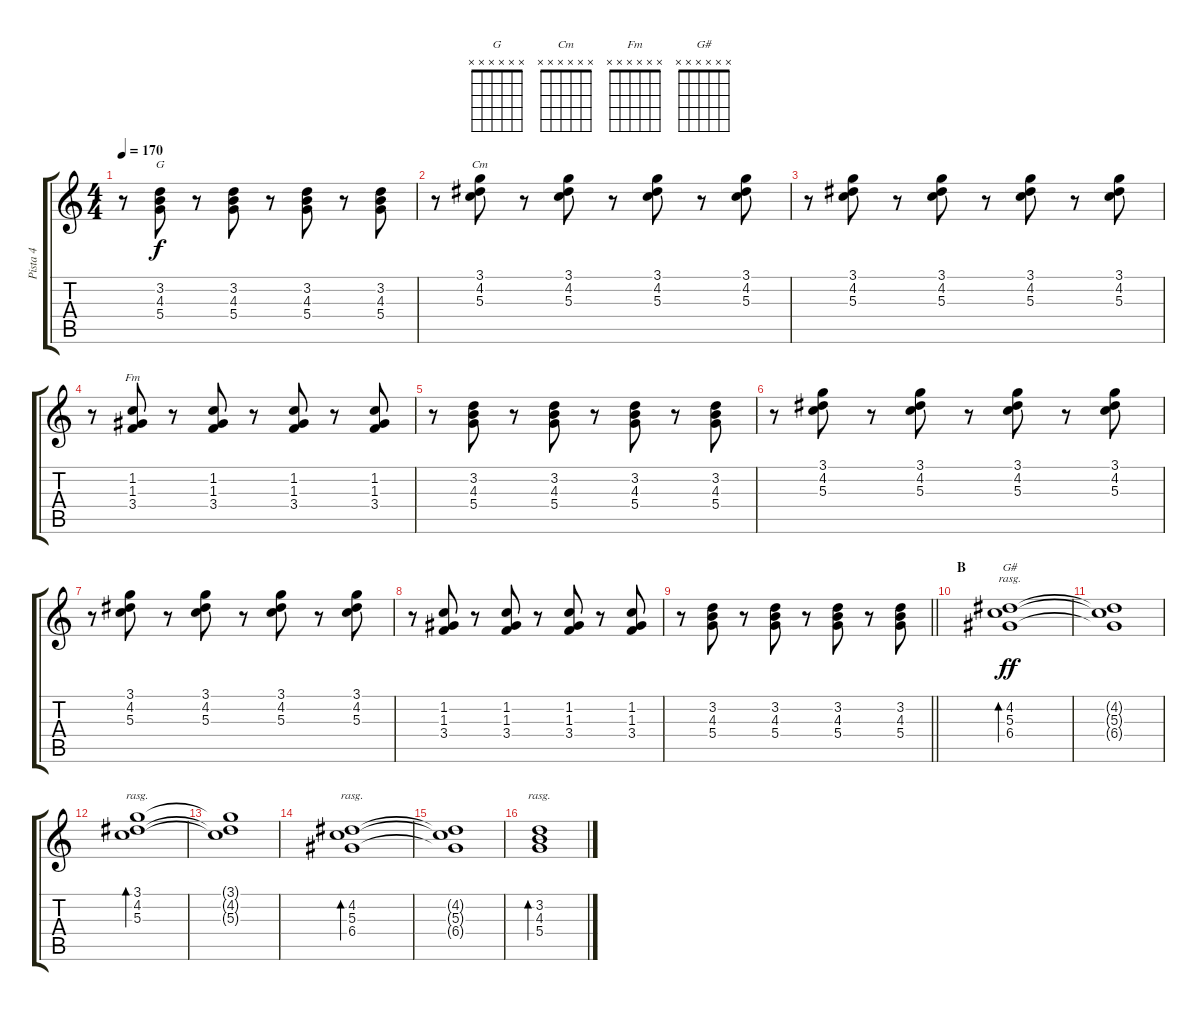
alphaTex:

\track ("Pista 4" "Pista 4") {instrument overdrivenguitar}
\staff {score tabs}
\tuning (E4 B3 G3 D3 A2 E2) {hide}
\chord ("G" x x x x x x)
\chord ("Cm" x x x x x x)
\chord ("Fm" x x x x x x)
\chord ("G#" x x x x x x)
\ts (4 4)
\tempo 170
\clef g2
\ks c
r.8{dy f} (3.2 4.3 5.4).8{ch "G"} r.8 (3.2 4.3 5.4).8 r.8 (3.2 4.3 5.4).8 r.8 (3.2 4.3 5.4).8 |
r.8 (3.1 4.2 5.3).8{ch "Cm"} r.8 (3.1 4.2 5.3).8 r.8 (3.1 4.2 5.3).8 r.8 (3.1 4.2 5.3).8 |
r.8 (3.1 4.2 5.3).8 r.8 (3.1 4.2 5.3).8 r.8 (3.1 4.2 5.3).8 r.8 (3.1 4.2 5.3).8 |
r.8 (1.2 1.3 3.4).8{ch "Fm"} r.8 (1.2 1.3 3.4).8 r.8 (1.2 1.3 3.4).8 r.8 (1.2 1.3 3.4).8 |
r.8 (3.2 4.3 5.4).8 r.8 (3.2 4.3 5.4).8 r.8 (3.2 4.3 5.4).8 r.8 (3.2 4.3 5.4).8 |
r.8 (3.1 4.2 5.3).8 r.8 (3.1 4.2 5.3).8 r.8 (3.1 4.2 5.3).8 r.8 (3.1 4.2 5.3).8 |
r.8 (3.1 4.2 5.3).8 r.8 (3.1 4.2 5.3).8 r.8 (3.1 4.2 5.3).8 r.8 (3.1 4.2 5.3).8 |
r.8 (1.2 1.3 3.4).8 r.8 (1.2 1.3 3.4).8 r.8 (1.2 1.3 3.4).8 r.8 (1.2 1.3 3.4).8 |
\barLineRight lightlight
r.8 (3.2 4.3 5.4).8 r.8 (3.2 4.3 5.4).8 r.8 (3.2 4.3 5.4).8 r.8 (3.2 4.3 5.4).8 |
\section ("" "B")
(4.2 5.3 6.4).1{bd 60 ch "G#" rasg ii dy ff} |
(4.2{t} 5.3{t} 6.4{t}).1 |
(3.1 4.2 5.3).1{bd 60 rasg ii} |
(3.1{t} 4.2{t} 5.3{t}).1 |
(4.2 5.3 6.4).1{bd 60 rasg ii} |
(4.2{t} 5.3{t} 6.4{t}).1 |
(3.2 4.3 5.4).1{bd 60 rasg ii}
